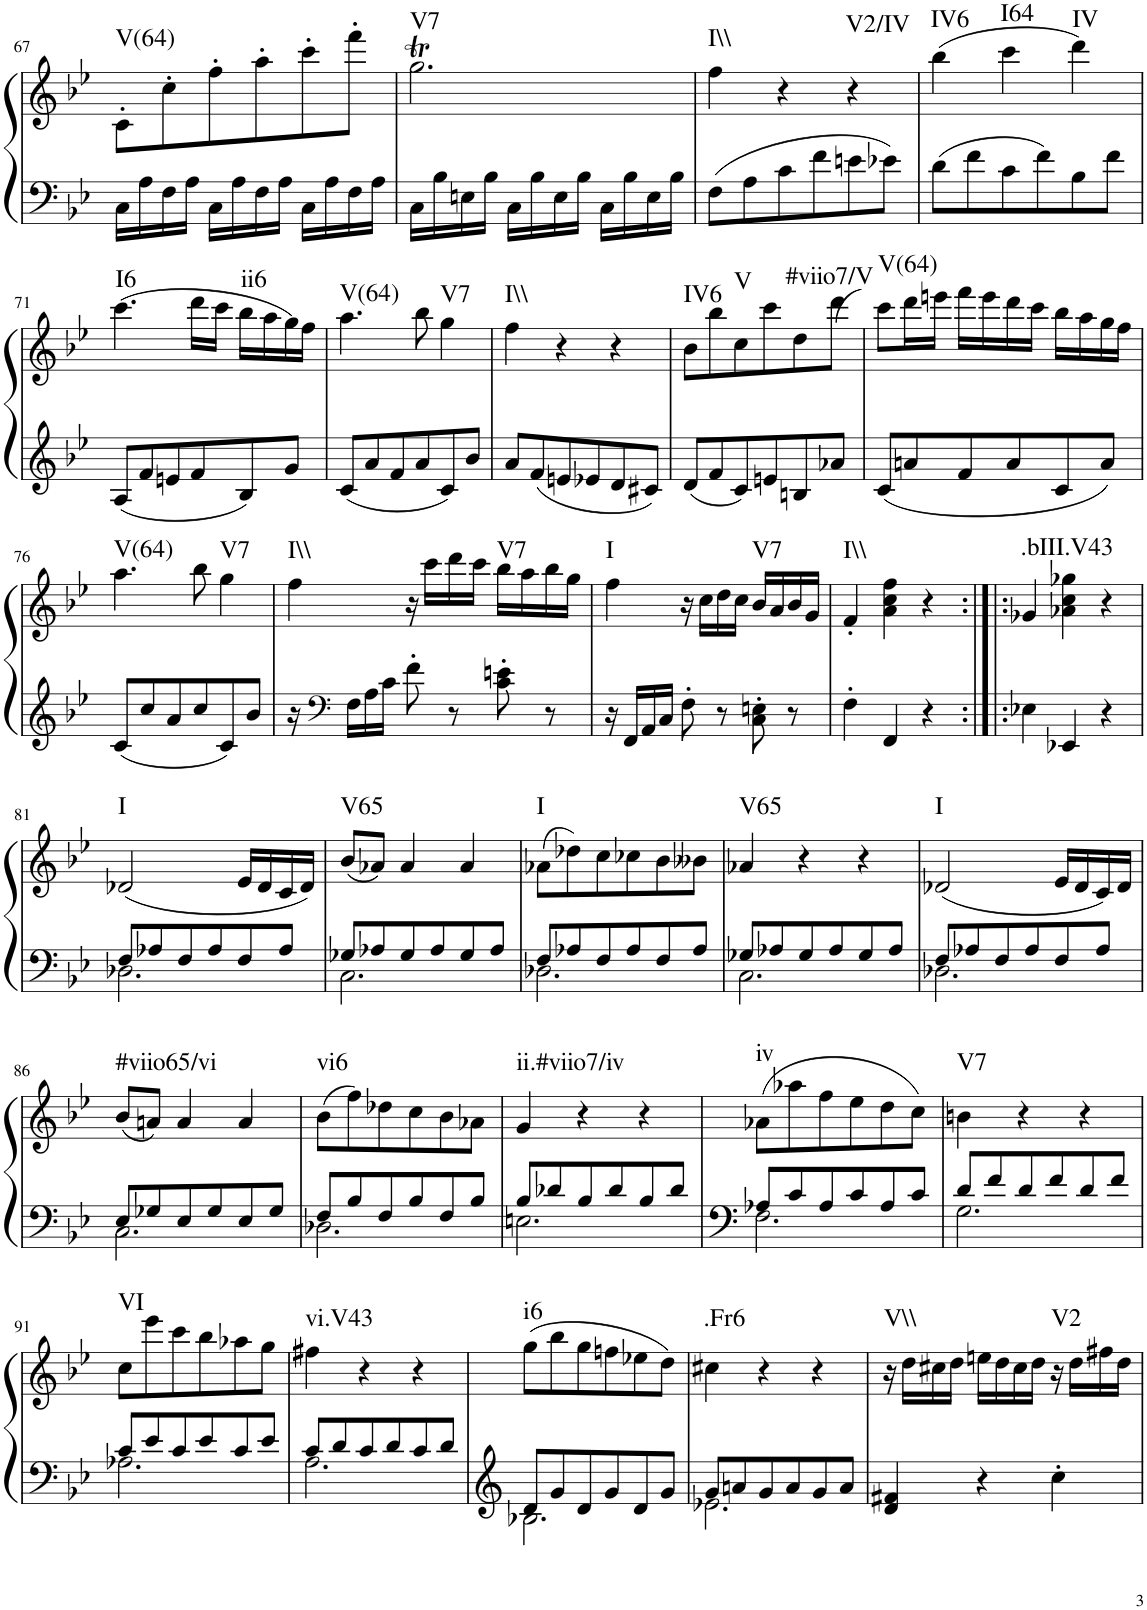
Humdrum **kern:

**kern	**kern	**harte
*part1	*part1	*part1
*staff2	*staff1	*
*I"Piano, Piano right	*	*
*I'Pno.	*	*
!!LO:PB:g=z
*clefF4	*clefG2	*
*k[b-e-]	*k[b-e-]	*
*M3/4	*M3/4	*
=67	=67	=67
!	!	!LO:H:kt=V(64)
16C\LL	8c'\L	N
16A\	.	.
16F\	8cc'\	.
16A\JJ	.	.
16C\LL	8ff'\	.
16A\	.	.
16F\	8aa'\	.
16A\JJ	.	.
16C\LL	8ccc'\	.
16A\	.	.
16F\	8fff'\J	.
16A\JJ	.	.
=68	=68	=68
!	!	!LO:H:kt=V7
16C\LL	2.ggT\	N
16B-\	.	.
16En\	.	.
16B-\JJ	.	.
16C\LL	.	.
16B-\	.	.
16E\	.	.
16B-\JJ	.	.
16C\LL	.	.
16B-\	.	.
16E\	.	.
16B-\JJ	.	.
=69	=69	=69
!	!	!LO:H:kt=I\\
8F\L	4ff\	N
8A\	.	.
8c\	4r	.
8f\	.	.
!	!	!LO:H:kt=V2/IV
8en\	4r	N
8e-X\J	.	.
=70	=70	=70
!	!	!LO:H:kt=IV6
8d\L	(4bb-\	N
8f\	.	.
!	!	!LO:H:kt=I64
8c\	4ccc\	N
8f\	.	.
!	!	!LO:H:kt=IV
8B-\	4ddd\)	N
8f\J	.	.
!!LO:LB:g=z
=71	=71	=71
!	!	!LO:H:kt=I6
8A/L	(4.ccc\	N
8f/	.	.
8en/	.	.
8f/	16ddd\LL	.
.	16ccc\JJ	.
!	!	!LO:H:kt=ii6
8B-/	16bb-\LL	N
.	16aa\	.
8g/J	16gg\)	.
.	16ff\JJ	.
=72	=72	=72
!	!	!LO:H:kt=V(64)
8c/L	4.aa\	N
8a/	.	.
8f/	.	.
8a/	8bb-\	.
!	!	!LO:H:kt=V7
8c/	4gg\	N
8b-/J	.	.
=73	=73	=73
!	!	!LO:H:kt=I\\
8a/L	4ff\	N
8f/	.	.
8en/	4r	.
8e-X/	.	.
8d/	4r	.
8c#X/J	.	.
=74	=74	=74
!	!	!LO:H:kt=IV6
8d/L	(8b-\L	N
8f/	8bb-\)	.
!	!	!LO:H:kt=V
8c/	8cc\	N
8en/	8ccc\	.
!	!	!LO:H:kt=#viio7/V
8Bn/	8dd\	N
8a-X/J	8ddd\J	.
=75	=75	=75
!	!	!LO:H:kt=V(64)
8c/L	8ccc\L	N
8an/	16ddd\L	.
.	16eeen\JJ	.
8f/	16fff\LL	.
.	16eee\	.
8a/	16ddd\	.
.	16ccc\JJ	.
8c/	16bb-\LL	.
.	16aa\	.
8a/J	16gg\	.
.	16ff\JJ	.
!!LO:LB:g=z
=76	=76	=76
!	!	!LO:H:kt=V(64)
8c/L	4.aa\	N
8cc/	.	.
8a/	.	.
8cc/	8bb-\	.
!	!	!LO:H:kt=V7
8c/	4gg\	N
8b-/J	.	.
=77	=77	=77
!	!	!LO:H:kt=I\\
16r	4ff\	N
*clefF4	*	*
16F\LL	.	.
16A\	.	.
16c\JJ	.	.
8f'\	16r	.
.	16ccc\LL	.
8r	16ddd\	.
.	16ccc\JJ	.
!	!	!LO:H:kt=V7
8c\' 8en\'	16bb-\LL	N
.	16aa\	.
8r	16bb-\	.
.	16gg\JJ	.
=78	=78	=78
!	!	!LO:H:kt=I
16r	4ff\	N
16FF/LL	.	.
16AA/	.	.
16C/JJ	.	.
8F'\	16r	.
.	16cc\LL	.
8r	16dd\	.
.	16cc\JJ	.
!	!	!LO:H:kt=V7
8C\' 8En\'	16b-/LL	N
.	16a/	.
8r	16b-/	.
.	16g/JJ	.
=79	=79	=79
!	!	!LO:H:kt=I\\
4F'\	4f'/	N
4FF/	4a\ 4cc\ 4ff\	.
4r	4r	.
=80:|!|:	=80:|!|:	=80:|!|:
!	!	!LO:H:kt=.bIII.V43
4E-X\	4g-X/	N
4EE-X/	4a-X\ 4cc\ 4gg-X\	.
4r	4r	.
!!LO:LB:g=z
=81	=81	=81
*^	*	*
!	!	!	!LO:H:kt=I
8F/L	2.D-X\	(2d-X/	N
8A-X/	.	.	.
8F/	.	.	.
8A-/	.	.	.
8F/	.	16e-/LL	.
.	.	16d-/	.
8A-/J	.	16c/	.
.	.	16d-/JJ)	.
=82	=82	=82	=82
!	!	!	!LO:H:kt=V65
8G-X/L	2.C\	(8b-/L	N
8A-X/	.	8a-X/J)	.
8G-/	.	4a-/	.
8A-/	.	.	.
8G-/	.	4a-/	.
8A-/J	.	.	.
=83	=83	=83	=83
!	!	!	!LO:H:kt=I
8F/L	2.D-X\	(8a-X\L	N
8A-X/	.	8dd-X\)	.
8F/	.	8cc\	.
8A-/	.	8cc-X\	.
8F/	.	8b-\	.
8A-/J	.	8b--X\J	.
=84	=84	=84	=84
!	!	!	!LO:H:kt=V65
8G-X/L	2.C\	4a-X/	N
8A-X/	.	.	.
8G-/	.	4r	.
8A-/	.	.	.
8G-/	.	4r	.
8A-/J	.	.	.
=85	=85	=85	=85
!	!	!	!LO:H:kt=I
8F/L	2.D-X\	(2d-X/	N
8A-X/	.	.	.
8F/	.	.	.
8A-/	.	.	.
8F/	.	16e-/LL	.
.	.	16d-/	.
8A-/J	.	16c/)	.
.	.	16d-/JJ	.
!!LO:LB:g=z
=86	=86	=86	=86
!	!	!	!LO:H:kt=#viio65/vi
8E-/L	2.C\	(8b-/L	N
8G-X/	.	8an/J)	.
8E-/	.	4a/	.
8G-/	.	.	.
8E-/	.	4a/	.
8G-/J	.	.	.
=87	=87	=87	=87
!	!	!	!LO:H:kt=vi6
8F/L	2.D-X\	(8b-\L	N
8B-/	.	8ff\)	.
8F/	.	8dd-X\	.
8B-/	.	8cc\	.
8F/	.	8b-\	.
8B-/J	.	8a-X\J	.
=88	=88	=88	=88
!	!	!	!LO:H:kt=ii.#viio7/iv
8B-/L	2.En\	4g/	N
8d-X/	.	.	.
8B-/	.	4r	.
8d-/	.	.	.
8B-/	.	4r	.
8d-/J	.	.	.
=89	=89	=89	=89
!	!	!	!LO:H:kt=iv
8A-X/L	2.F\	(8a-X\L	N
8c/	.	8aa-X\	.
8A-/	.	8ff\	.
8c/	.	8ee-\	.
8A-/	.	8dd\	.
8c/J	.	8cc\J)	.
=90	=90	=90	=90
!	!	!	!LO:H:kt=V7
8d/L	2.G\	4bn\	N
8f/	.	.	.
8d/	.	4r	.
8f/	.	.	.
8d/	.	4r	.
8f/J	.	.	.
!!LO:LB:g=z
=91	=91	=91	=91
!	!	!	!LO:H:kt=VI
8c/L	2.A-X\	8cc\L	N
8e-/	.	8eee-\	.
8c/	.	8ccc\	.
8e-/	.	8bb-\	.
8c/	.	8aa-X\	.
8e-/J	.	8gg\J	.
=92	=92	=92	=92
!	!	!	!LO:H:kt=vi.V43
8c/L	2.A\	4ff#X\	N
8d/	.	.	.
8c/	.	4r	.
8d/	.	.	.
8c/	.	4r	.
8d/J	.	.	.
=93	=93	=93	=93
!	!	!	!LO:H:kt=i6
8d/L	2.B-X\	(8gg\L	N
8g/	.	8bb-\	.
8d/	.	8gg\	.
8g/	.	8ffn\	.
8d/	.	8ee-X\	.
8g/J	.	8dd\J)	.
=94	=94	=94	=94
!	!	!	!LO:H:kt=.Fr6
8g/L	2.e-X\	4cc#X\	N
8an/	.	.	.
8g/	.	4r	.
8a/	.	.	.
8g/	.	4r	.
8a/J	.	.	.
*v	*v	*	*
=95	=95	=95
!	!	!LO:H:kt=V\\
4d/ 4f#X/	16r	N
.	16dd\LL	.
.	16cc#X\	.
.	16dd\JJ	.
4r	16een\LL	.
.	16dd\	.
.	16cc#\	.
.	16dd\JJ	.
!	!	!LO:H:kt=V2
4cc'\	16r	N
.	16dd\LL	.
.	16ff#X\	.
.	16dd\JJ	.
=	=	=
*-	*-	*-
